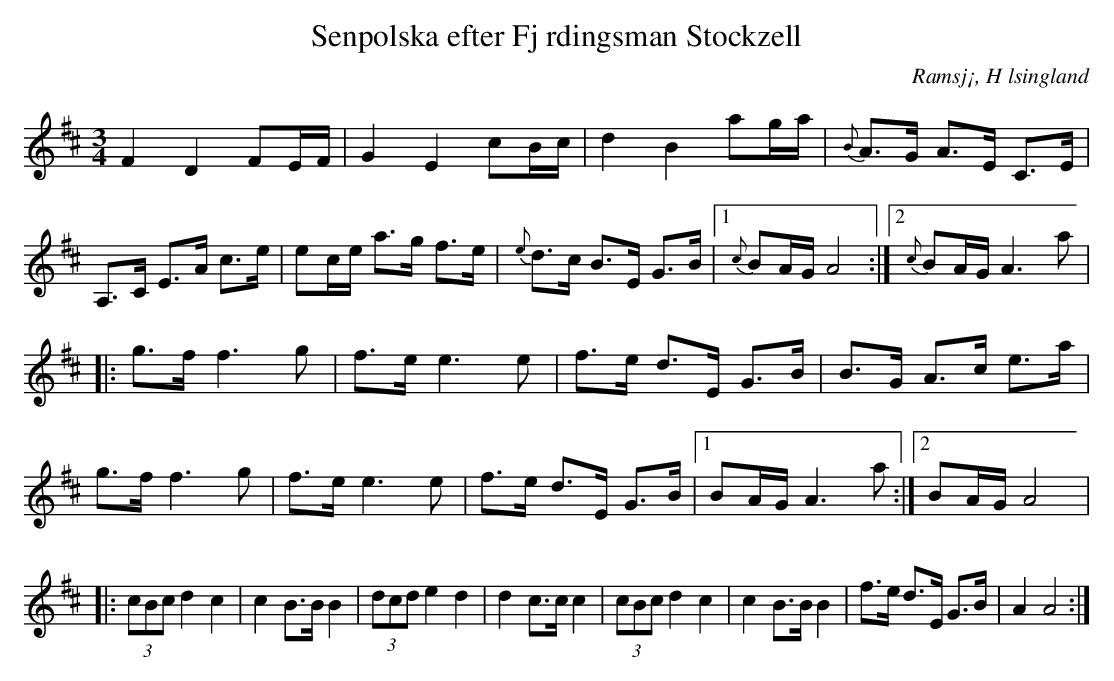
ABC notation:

X:1
T: Senpolska efter Fj rdingsman Stockzell
O: Ramsj¡, H lsingland
M:3/4
L:1/8
K:D
F2 D2 FE/F/|G2 E2 cB/c/|d2 B2 ag/a/|{B}A>G A>E C>E|A,>C E>A c>e|ec/e/ a>g f>e| {e}d>c B>E G>B |1 {c}BA/G/ A4:|2{c}BA/G/ A2>a2|
|:g>f f2>g2|f>e e2>e2|f>e d>E G>B|B>G A>c e>a|g>f f2>g2|f>e e2>e2|f>e d>E G>B|1 BA/G/ A2>a2:|2 BA/G/ A4|
|:(3cBc d2 c2|c2 B>B B2|(3dcd e2 d2|d2 c>c c2|(3cBc d2 c2|c2 B>B B2|f>e d>E G>B|A2 A4:|
